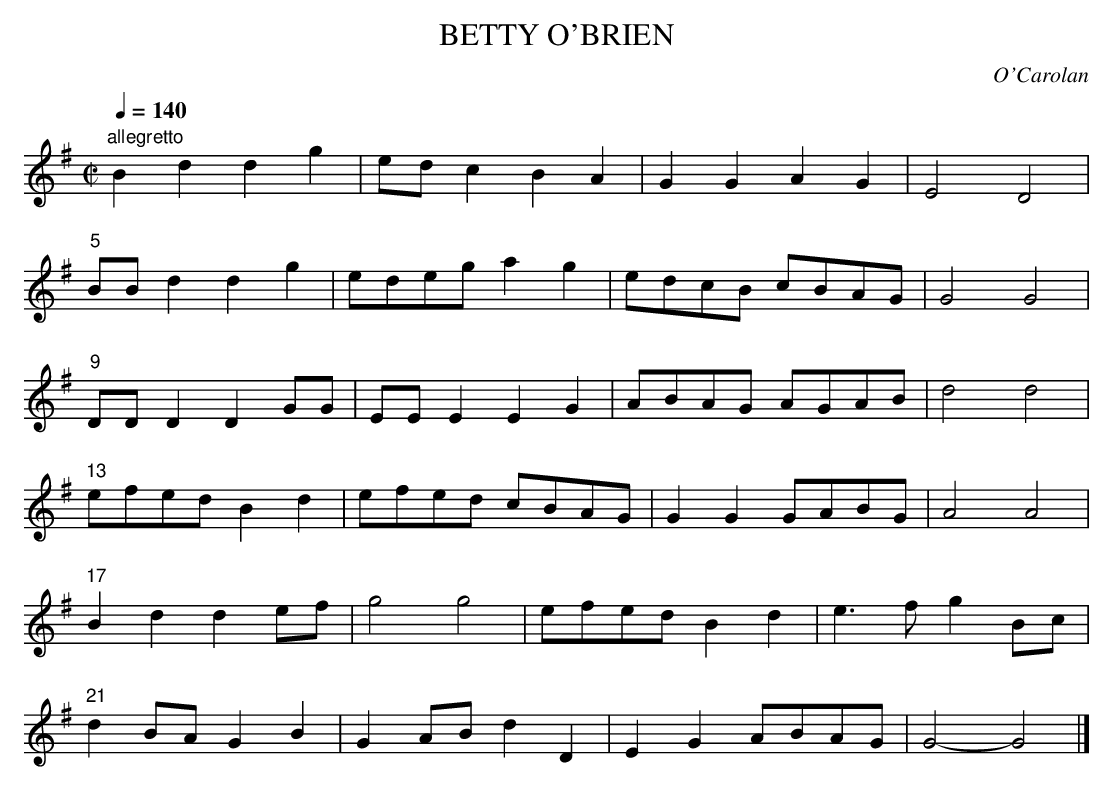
X:1
T:BETTY O'BRIEN
C:O'Carolan
Q:1/4=140
M:C|
L:1/8
K:G
"allegretto"
B2d2 d2g2|edc2 B2A2|G2G2 A2G2|E4 D4|
"5"BBd2 d2g2|edeg a2g2|edcB cBAG|G4 G4|
"9"DDD2 D2GG|EEE2 E2G2|ABAG AGAB|d4 d4|
"13"efed B2d2|efed cBAG|G2G2GABG|A4 A4|
"17"B2d2 d2ef|g4 g4|efed B2d2|e3f g2Bc|
"21"d2BA G2B2|G2AB d2D2|E2G2ABAG|G4-G4|]
